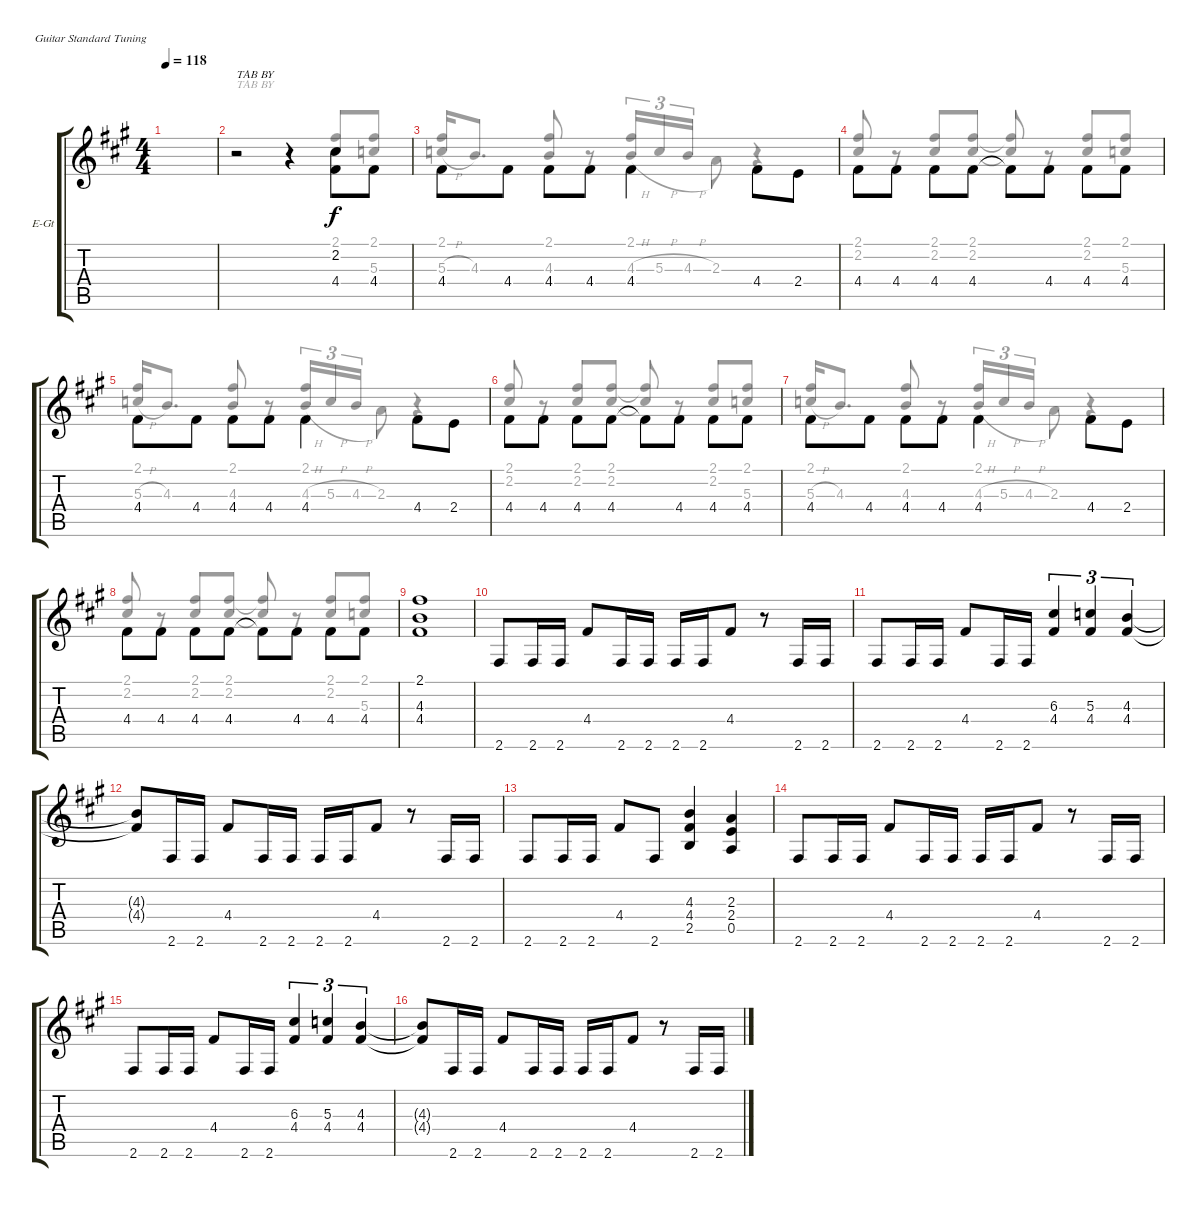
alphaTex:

\defaultSystemsLayout 4
\bracketExtendMode groupsimilarinstruments
\firstSystemTrackNameOrientation horizontal
\otherSystemsTrackNameOrientation horizontal
\track ("VINNIE VINCENT" "E-Gt") {solo instrument distortionguitar}
\staff {score tabs}
\tuning (E4 B3 G3 D3 A2 E2)
\voice
\ts (4 4)
\tempo 118
\clef g2
\scale
0.181444
\ks a
|
\scale
0.313188 r.2{txt "TAB BY"} r.4 (4.4 2.2).8{beam invert} 4.4.8 |
\scale
0.503406 4.4.8{beam invert} 4.4.8 4.4.8{beam invert} 4.4.8 4.4.4{beam invert} 4.4.8{beam invert} 2.4.8 |
\scale
0.344778 4.4.8{beam invert} 4.4.8 4.4.8{beam invert} 4.4.8 4.4{t}.8{beam invert} 4.4.8 4.4.8{beam invert} 4.4.8 |
\scale
0.321888 4.4.8{beam invert} 4.4.8 4.4.8{beam invert} 4.4.8 4.4.4{beam invert} 4.4.8{beam invert} 2.4.8 |
\scale
0.333333 4.4.8{beam invert} 4.4.8 4.4.8{beam invert} 4.4.8 4.4{t}.8{beam invert} 4.4.8 4.4.8{beam invert} 4.4.8 |
\scale
0.333333 4.4.8{beam invert} 4.4.8 4.4.8{beam invert} 4.4.8 4.4.4{beam invert} 4.4.8{beam invert} 2.4.8 |
\scale
0.333333 4.4.8{beam invert} 4.4.8 4.4.8{beam invert} 4.4.8 4.4{t}.8{beam invert} 4.4.8 4.4.8{beam invert} 4.4.8 |
\scale
0.333333 (2.1 4.3 4.4).1 |
\scale
0.333333 2.6.8 2.6.16 2.6.16 4.4.8 2.6.16 2.6.16 2.6.16 2.6.16 4.4.8 r.8 2.6.16 2.6.16 |
\scale
0.333333 2.6.8 2.6.16 2.6.16 4.4.8 2.6.16 2.6.16 (6.3 4.4).4{tu (3 2)} (5.3 4.4).4{tu (3 2)} (4.3 4.4).4{tu (3 2)} |
\scale
0.333333 (4.3{t} 4.4{t}).8 2.6.16 2.6.16 4.4.8 2.6.16 2.6.16 2.6.16 2.6.16 4.4.8 r.8 2.6.16 2.6.16 |
\scale
0.333333 2.6.8 2.6.16 2.6.16 4.4.8 2.6.8 (2.5 4.4 4.3).4 (2.3 2.4 0.5).4 |
\scale
0.333333 2.6.8 2.6.16 2.6.16 4.4.8 2.6.16 2.6.16 2.6.16 2.6.16 4.4.8 r.8 2.6.16 2.6.16 |
\scale
0.333333 2.6.8 2.6.16 2.6.16 4.4.8 2.6.16 2.6.16 (6.3 4.4).4{tu (3 2)} (5.3 4.4).4{tu (3 2)} (4.3 4.4).4{tu (3 2)} |
(4.3{t} 4.4{t}).8 2.6.16 2.6.16 4.4.8 2.6.16 2.6.16 2.6.16 2.6.16 4.4.8 r.8 2.6.16 2.6.16
\voice
\clef g2
\ottava regular
\simile none
\scale
0.181444
\ks a
|
\scale
0.313188 r.2{txt "TAB BY"} r.4 (2.1 2.2).8{beam invert} (5.3 2.1).8 |
\scale
0.503406 (2.1 5.3{h}).16{beam invert} 4.3.8{d} (4.3 2.1).8{beam invert} r.8 (2.1 4.3{h}).16{tu (3 2) beam invert} 5.3{h}.16{tu (3 2)} 4.3{h}.16{tu (3 2)} 2.3.8 r.4 |
\scale
0.344778 (2.1 2.2).8{beam invert} r.8{beam invert} (2.2 2.1).8{beam invert} (2.1 2.2).8 (2.1{t} 2.2{t}).8{beam invert} r.8{beam invert} (2.2 2.1).8{beam invert} (2.1 5.3).8 |
\scale
0.321888 (2.1 5.3{h}).16{beam invert} 4.3.8{d} (4.3 2.1).8 r.8 (2.1 4.3{h}).16{tu (3 2) beam invert} 5.3{h}.16{tu (3 2)} 4.3{h}.16{tu (3 2)} 2.3.8 r.4 |
\scale
0.333333 (2.1 2.2).8{beam invert} r.8{beam invert} (2.2 2.1).8{beam invert} (2.1 2.2).8 (2.1{t} 2.2{t}).8{beam invert} r.8{beam invert} (2.2 2.1).8{beam invert} (2.1 5.3).8 |
\scale
0.333333 (2.1 5.3{h}).16{beam invert} 4.3.8{d} (4.3 2.1).8 r.8 (2.1 4.3{h}).16{tu (3 2) beam invert} 5.3{h}.16{tu (3 2)} 4.3{h}.16{tu (3 2)} 2.3.8 r.4 |
\scale
0.333333 (2.1 2.2).8{beam invert} r.8{beam invert} (2.2 2.1).8{beam invert} (2.1 2.2).8 (2.1{t} 2.2{t}).8{beam invert} r.8{beam invert} (2.2 2.1).8{beam invert} (2.1 5.3).8 |
\scale
0.333333 |
\scale
0.333333 |
\scale
0.333333 |
\scale
0.333333 |
\scale
0.333333 |
\scale
0.333333 |
\scale
0.333333 |
